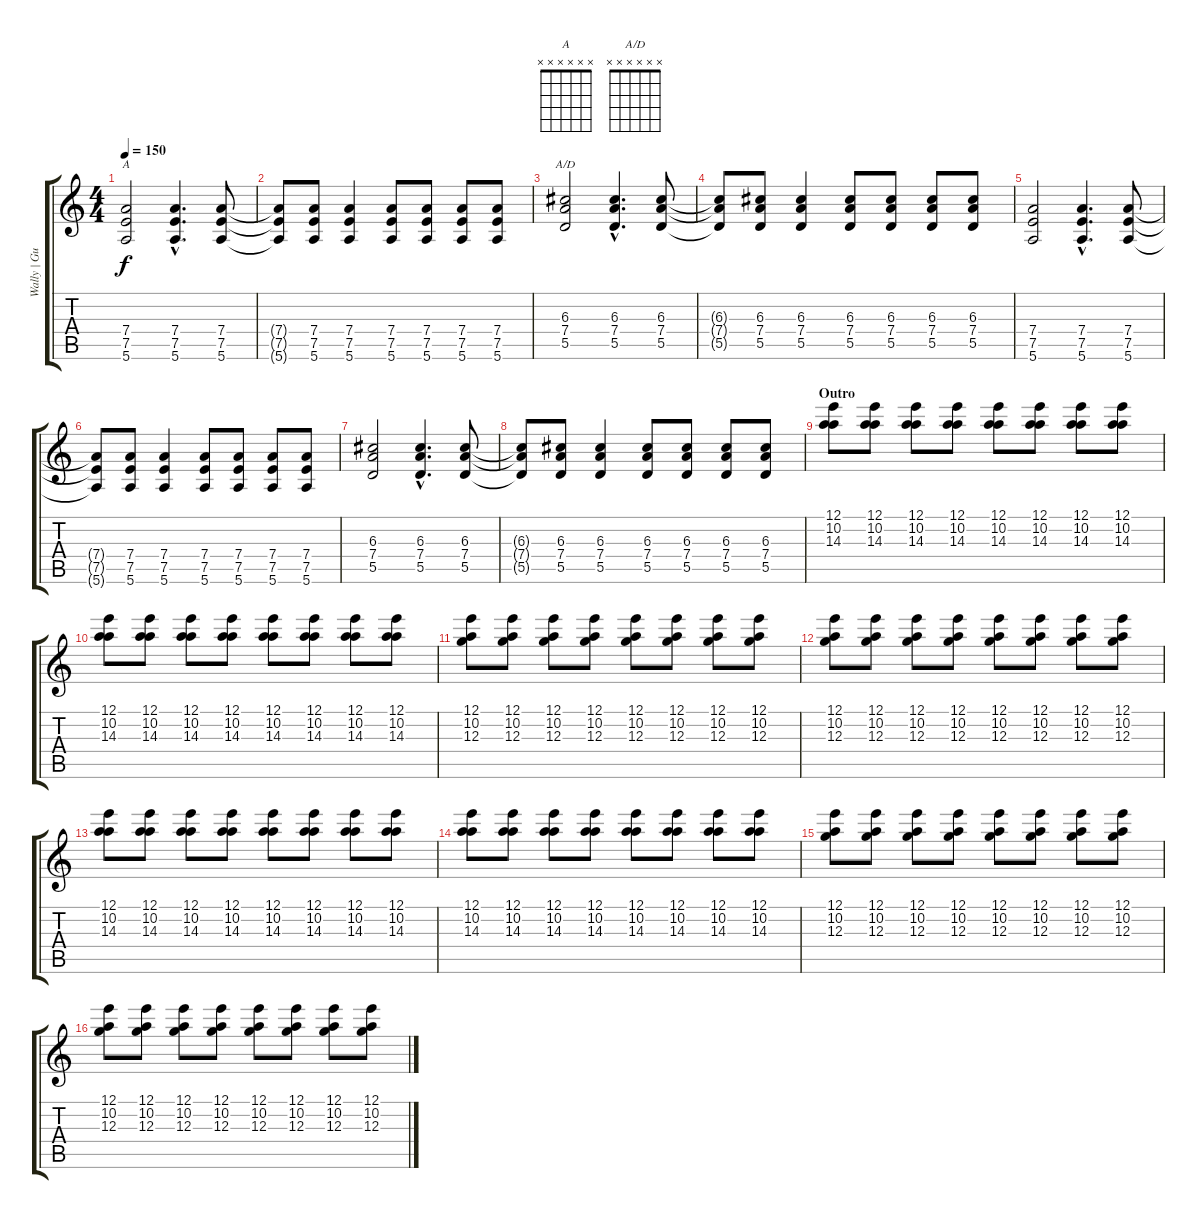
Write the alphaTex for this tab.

\track ("Wally | Guitarra" "Wally | Gu") {instrument overdrivenguitar}
\staff {score tabs}
\tuning (E4 B3 G3 D3 A2 E2) {hide}
\chord ("A" x x x x x x)
\chord ("A/D" x x x x x x)
\ts (4 4)
\tempo 150
\clef g2
\ks c
(7.4 7.5 5.6).2{ch "A" dy f volume 10} (7.4{hac} 7.5{hac} 5.6{hac}).4{d} (7.4 7.5 5.6).8 |
(7.4{t} 7.5{t} 5.6{t}).8 (7.4 7.5 5.6).8 (7.4 7.5 5.6).4 (7.4 7.5 5.6).8 (7.4 7.5 5.6).8 (7.4 7.5 5.6).8 (7.4 7.5 5.6).8 |
(6.3 7.4 5.5).2{ch "A/D"} (6.3{hac} 7.4{hac} 5.5{hac}).4{d} (6.3 7.4 5.5).8 |
(6.3{t} 7.4{t} 5.5{t}).8 (6.3 7.4 5.5).8 (6.3 7.4 5.5).4 (6.3 7.4 5.5).8 (6.3 7.4 5.5).8 (6.3 7.4 5.5).8 (6.3 7.4 5.5).8 |
(7.4 7.5 5.6).2 (7.4{hac} 7.5{hac} 5.6{hac}).4{d} (7.4 7.5 5.6).8 |
(7.4{t} 7.5{t} 5.6{t}).8 (7.4 7.5 5.6).8 (7.4 7.5 5.6).4 (7.4 7.5 5.6).8 (7.4 7.5 5.6).8 (7.4 7.5 5.6).8 (7.4 7.5 5.6).8 |
(6.3 7.4 5.5).2 (6.3{hac} 7.4{hac} 5.5{hac}).4{d} (6.3 7.4 5.5).8 |
(6.3{t} 7.4{t} 5.5{t}).8 (6.3 7.4 5.5).8 (6.3 7.4 5.5).4 (6.3 7.4 5.5).8 (6.3 7.4 5.5).8 (6.3 7.4 5.5).8 (6.3 7.4 5.5).8 |
\section ("" "Outro")
(12.1 10.2 14.3).8{volume 12 instrument overdrivenguitar} (12.1 10.2 14.3).8 (12.1 10.2 14.3).8 (12.1 10.2 14.3).8 (12.1 10.2 14.3).8 (12.1 10.2 14.3).8 (12.1 10.2 14.3).8 (12.1 10.2 14.3).8 |
(12.1 10.2 14.3).8 (12.1 10.2 14.3).8 (12.1 10.2 14.3).8 (12.1 10.2 14.3).8 (12.1 10.2 14.3).8 (12.1 10.2 14.3).8 (12.1 10.2 14.3).8 (12.1 10.2 14.3).8 |
(12.1 10.2 12.3).8 (12.1 10.2 12.3).8 (12.1 10.2 12.3).8 (12.1 10.2 12.3).8 (12.1 10.2 12.3).8 (12.1 10.2 12.3).8 (12.1 10.2 12.3).8 (12.1 10.2 12.3).8 |
(12.1 10.2 12.3).8 (12.1 10.2 12.3).8 (12.1 10.2 12.3).8 (12.1 10.2 12.3).8 (12.1 10.2 12.3).8 (12.1 10.2 12.3).8 (12.1 10.2 12.3).8 (12.1 10.2 12.3).8 |
(12.1 10.2 14.3).8 (12.1 10.2 14.3).8 (12.1 10.2 14.3).8 (12.1 10.2 14.3).8 (12.1 10.2 14.3).8 (12.1 10.2 14.3).8 (12.1 10.2 14.3).8 (12.1 10.2 14.3).8 |
(12.1 10.2 14.3).8 (12.1 10.2 14.3).8 (12.1 10.2 14.3).8 (12.1 10.2 14.3).8 (12.1 10.2 14.3).8 (12.1 10.2 14.3).8 (12.1 10.2 14.3).8 (12.1 10.2 14.3).8 |
(12.1 10.2 12.3).8 (12.1 10.2 12.3).8 (12.1 10.2 12.3).8 (12.1 10.2 12.3).8 (12.1 10.2 12.3).8 (12.1 10.2 12.3).8 (12.1 10.2 12.3).8 (12.1 10.2 12.3).8 |
(12.1 10.2 12.3).8 (12.1 10.2 12.3).8 (12.1 10.2 12.3).8 (12.1 10.2 12.3).8 (12.1 10.2 12.3).8 (12.1 10.2 12.3).8 (12.1 10.2 12.3).8 (12.1 10.2 12.3).8
